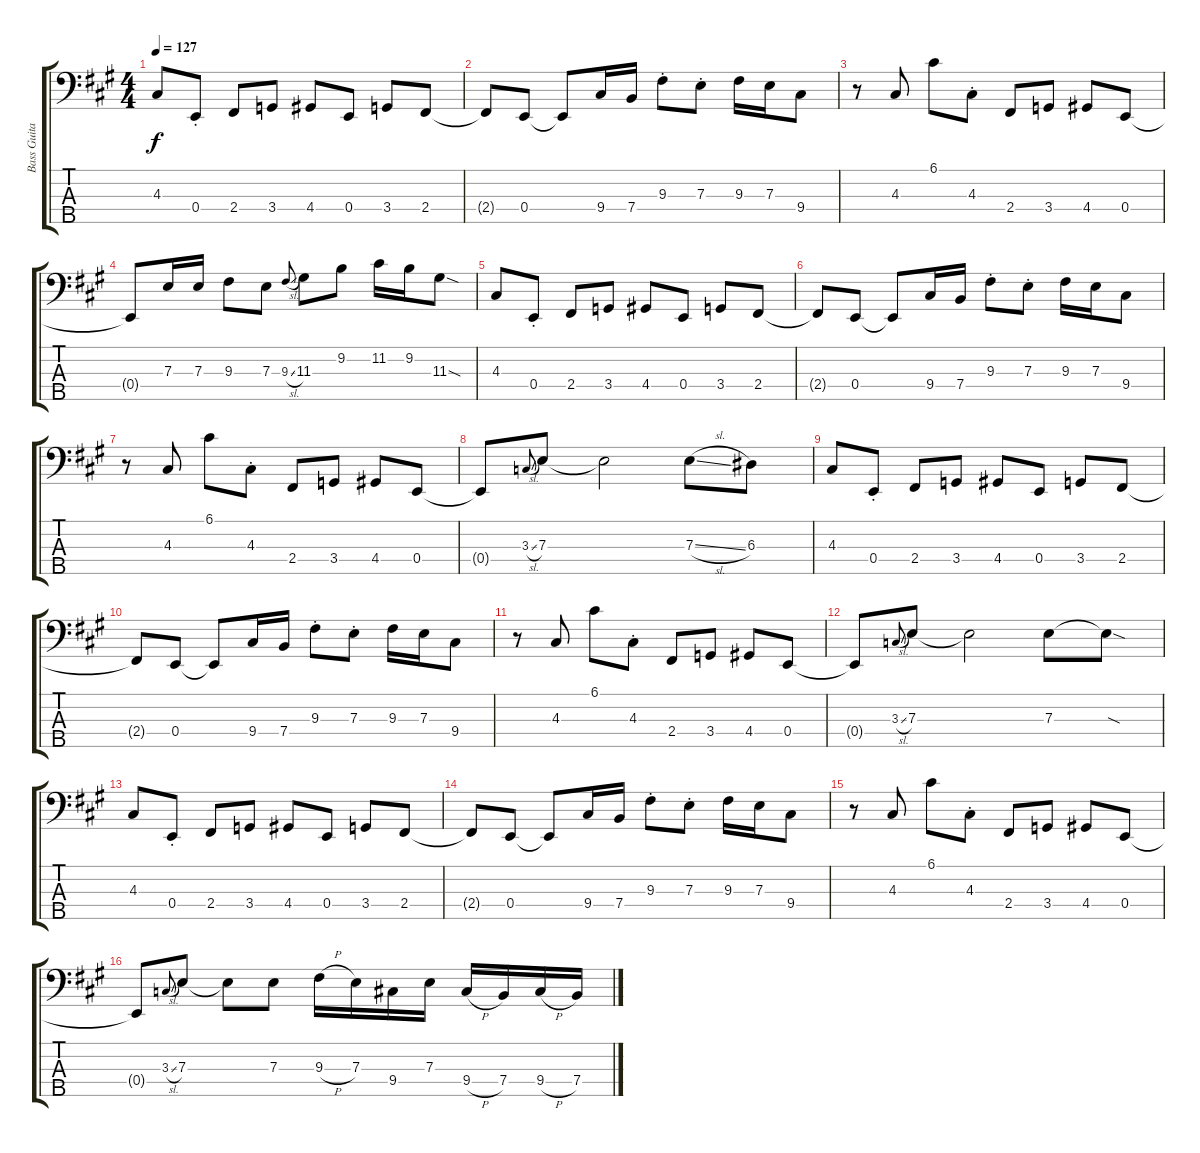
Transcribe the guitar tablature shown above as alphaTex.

\track ("Bass Guitar" "Bass Guita") {instrument electricbassfinger}
\staff {score tabs}
\tuning (G2 D2 A1 E1 B0) {hide}
\ts (4 4)
\tempo 127
\clef f4
\ks a
4.3.8{dy f} 0.4{st}.8 2.4.8 3.4.8 4.4.8 0.4.8 3.4.8 2.4.8 |
2.4{t}.8 0.4.8 0.4{t}.8 9.4.16 7.4.16 9.3{st}.8 7.3{st}.8 9.3.16 7.3.16 9.4.8 |
r.8 4.3.8 6.1.8 4.3{st}.8 2.4.8 3.4.8 4.4.8 0.4.8 |
0.4{t}.8 7.3.16 7.3.16 9.3.8 7.3.8 9.3{sl}.8{gr onbeat} 11.3.8 9.2.8 11.2.16 9.2.16 11.3{sod}.8 |
4.3.8 0.4{st}.8 2.4.8 3.4.8 4.4.8 0.4.8 3.4.8 2.4.8 |
2.4{t}.8 0.4.8 0.4{t}.8 9.4.16 7.4.16 9.3{st}.8 7.3{st}.8 9.3.16 7.3.16 9.4.8 |
r.8 4.3.8 6.1.8 4.3{st}.8 2.4.8 3.4.8 4.4.8 0.4.8 |
0.4{t}.8 3.3{sl}.8{gr onbeat} 7.3.8 7.3{t}.2 7.3{sl}.8 6.3.8 |
4.3.8 0.4{st}.8 2.4.8 3.4.8 4.4.8 0.4.8 3.4.8 2.4.8 |
2.4{t}.8 0.4.8 0.4{t}.8 9.4.16 7.4.16 9.3{st}.8 7.3{st}.8 9.3.16 7.3.16 9.4.8 |
r.8 4.3.8 6.1.8 4.3{st}.8 2.4.8 3.4.8 4.4.8 0.4.8 |
0.4{t}.8 3.3{sl}.8{gr onbeat} 7.3.8 7.3{t}.2 7.3.8 7.3{sod t}.8 |
4.3.8 0.4{st}.8 2.4.8 3.4.8 4.4.8 0.4.8 3.4.8 2.4.8 |
2.4{t}.8 0.4.8 0.4{t}.8 9.4.16 7.4.16 9.3{st}.8 7.3{st}.8 9.3.16 7.3.16 9.4.8 |
r.8 4.3.8 6.1.8 4.3{st}.8 2.4.8 3.4.8 4.4.8 0.4.8 |
0.4{t}.8 3.3{sl}.8{gr onbeat} 7.3.8 7.3{t}.8 7.3.8 9.3{h}.16 7.3.16 9.4.16 7.3.16 9.4{h}.16 7.4.16 9.4{h}.16 7.4.16
